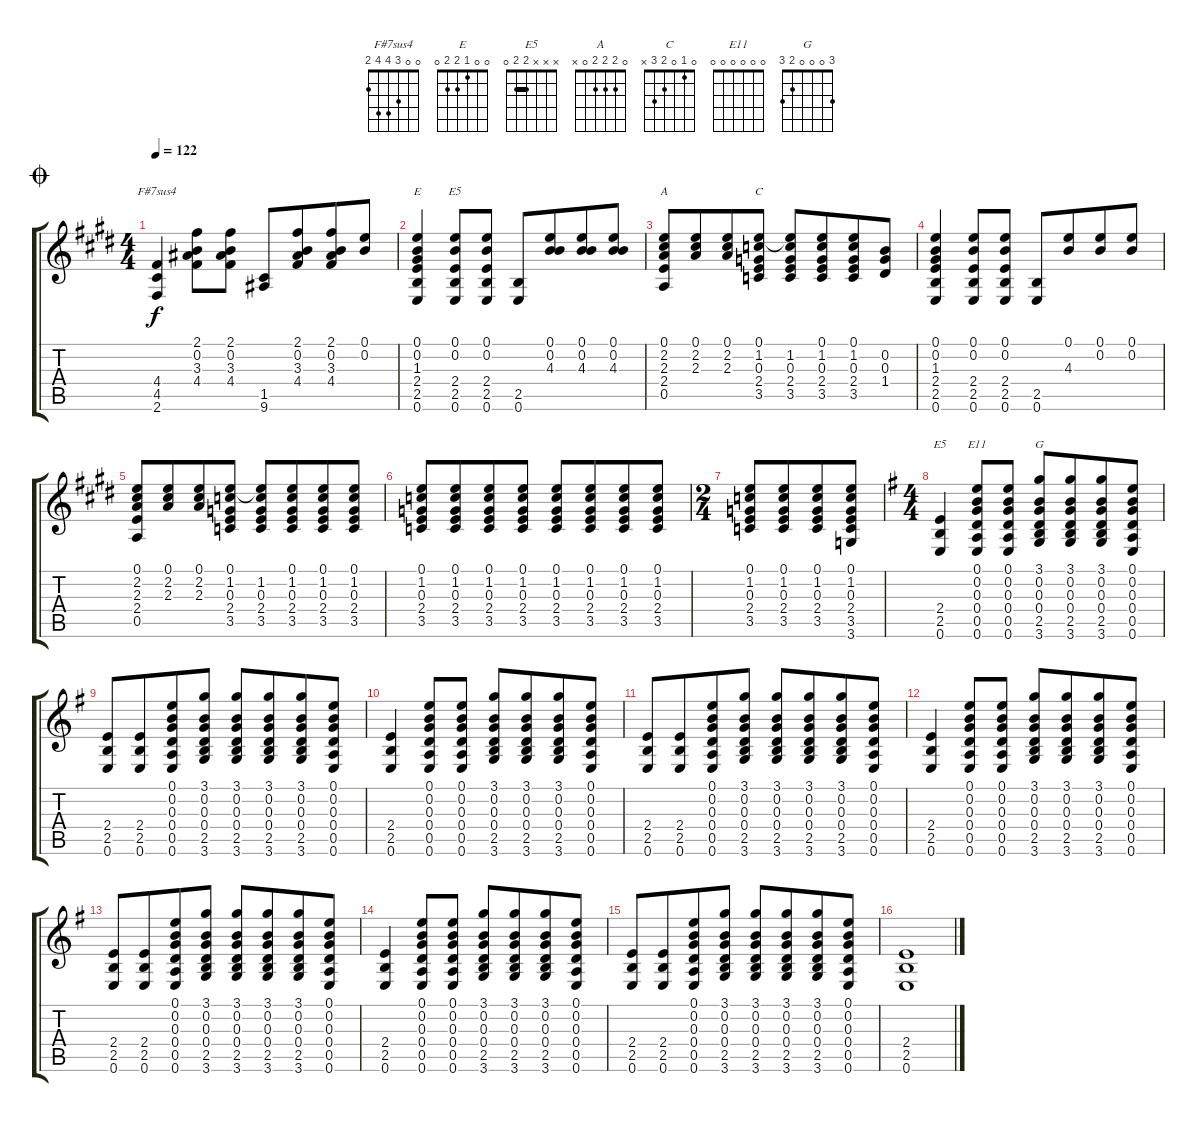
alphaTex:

\track "" {instrument acousticguitarsteel}
\staff {score tabs}
\tuning (E4 B3 G3 D3 A2 E2) {hide}
\chord ("F#7sus4" 0 0 3 4 4 2)
\chord ("E" 0 0 1 2 2 0)
\chord ("E5" 0 0 x 2 2 0)
\chord ("A" 0 2 2 2 0 x)
\chord ("C" 0 1 0 2 3 x)
\chord ("E5" x x x 2 2 0) {barre 2}
\chord ("Е11" 0 0 0 0 0 0)
\chord ("G" 3 0 0 0 2 3)
\ts (4 4)
\jump coda
\tempo 122
\clef g2
\ks c#minor
(4.4 4.5 2.6).4{ch "F#7sus4" dy f} (2.1 0.2 3.3 4.4).8 (2.1 0.2 3.3 4.4).8 (1.5 9.6).8{beam Up beam merge} (2.1 0.2 3.3 4.4).8{beam Up beam merge} (2.1 0.2 3.3 4.4).8{beam Up beam merge} (0.1 0.2).8{beam Up} |
(0.1 0.2 1.3 2.4 2.5 0.6).4{ch "E"} (0.1 0.2 2.4 2.5 0.6).8{ch "E5"} (0.1 0.2 2.4 2.5 0.6).8 (2.5 0.6).8 (0.1 0.2 4.3).8{beam merge} (0.1 0.2 4.3).8{beam merge} (0.1 0.2 4.3).8 |
(0.1 2.2 2.3 2.4 0.5).8{ch "A"} (0.1 2.2 2.3).8{beam merge} (0.1 2.2 2.3).8 (0.1 1.2 0.3 2.4 3.5).8{ch "C"} (0.1{t} 1.2 0.3 2.4 3.5).8 (0.1 1.2 0.3 2.4 3.5).8{beam merge} (0.1 1.2 0.3 2.4 3.5).8 (0.2 0.3 1.4).8 |
\ks e
(0.1 0.2 1.3 2.4 2.5 0.6).4 (0.1 0.2 2.4 2.5 0.6).8 (0.1 0.2 2.4 2.5 0.6).8 (2.5 0.6).8 (0.1 4.3).8{beam merge} (0.1 0.2).8 (0.1 0.2).8 |
(0.1 2.2 2.3 2.4 0.5).8 (0.1 2.2 2.3).8{beam merge} (0.1 2.2 2.3).8 (0.1 1.2 0.3 2.4 3.5).8 (0.1{t} 1.2 0.3 2.4 3.5).8 (0.1 1.2 0.3 2.4 3.5).8{beam merge} (0.1 1.2 0.3 2.4 3.5).8 (0.1 1.2 0.3 2.4 3.5).8 |
(0.1 1.2 0.3 2.4 3.5).8 (0.1 1.2 0.3 2.4 3.5).8{beam merge} (0.1 1.2 0.3 2.4 3.5).8 (0.1 1.2 0.3 2.4 3.5).8 (0.1 1.2 0.3 2.4 3.5).8 (0.1 1.2 0.3 2.4 3.5).8{beam merge} (0.1 1.2 0.3 2.4 3.5).8 (0.1 1.2 0.3 2.4 3.5).8 |
\ts (2 4)
(0.1 1.2 0.3 2.4 3.5).8 (0.1 1.2 0.3 2.4 3.5).8{beam merge} (0.1 1.2 0.3 2.4 3.5).8 (0.1 1.2 0.3 2.4 3.5 3.6).8 |
\ts (4 4)
\ks g
(2.4 2.5 0.6).4{ch "E5"} (0.1 0.2 0.3 0.4 0.5 0.6).8{ch "Е11"} (0.1 0.2 0.3 0.4 0.5 0.6).8 (3.1 0.2 0.3 0.4 2.5 3.6).8{ch "G"} (3.1 0.2 0.3 0.4 2.5 3.6).8{beam merge} (3.1 0.2 0.3 0.4 2.5 3.6).8 (0.1 0.2 0.3 0.4 0.5 0.6).8 |
(2.4 2.5 0.6).8 (2.4 2.5 0.6).8{beam merge} (0.1 0.2 0.3 0.4 0.5 0.6).8 (3.1 0.2 0.3 0.4 2.5 3.6).8 (3.1 0.2 0.3 0.4 2.5 3.6).8{beam merge} (3.1 0.2 0.3 0.4 2.5 3.6).8{beam merge} (3.1 0.2 0.3 0.4 2.5 3.6).8 (0.1 0.2 0.3 0.4 0.5 0.6).8 |
(2.4 2.5 0.6).4 (0.1 0.2 0.3 0.4 0.5 0.6).8 (0.1 0.2 0.3 0.4 0.5 0.6).8 (3.1 0.2 0.3 0.4 2.5 3.6).8 (3.1 0.2 0.3 0.4 2.5 3.6).8{beam merge} (3.1 0.2 0.3 0.4 2.5 3.6).8 (0.1 0.2 0.3 0.4 0.5 0.6).8 |
(2.4 2.5 0.6).8 (2.4 2.5 0.6).8{beam merge} (0.1 0.2 0.3 0.4 0.5 0.6).8 (3.1 0.2 0.3 0.4 2.5 3.6).8 (3.1 0.2 0.3 0.4 2.5 3.6).8{beam merge} (3.1 0.2 0.3 0.4 2.5 3.6).8{beam merge} (3.1 0.2 0.3 0.4 2.5 3.6).8 (0.1 0.2 0.3 0.4 0.5 0.6).8 |
(2.4 2.5 0.6).4 (0.1 0.2 0.3 0.4 0.5 0.6).8 (0.1 0.2 0.3 0.4 0.5 0.6).8 (3.1 0.2 0.3 0.4 2.5 3.6).8 (3.1 0.2 0.3 0.4 2.5 3.6).8{beam merge} (3.1 0.2 0.3 0.4 2.5 3.6).8 (0.1 0.2 0.3 0.4 0.5 0.6).8 |
(2.4 2.5 0.6).8 (2.4 2.5 0.6).8{beam merge} (0.1 0.2 0.3 0.4 0.5 0.6).8 (3.1 0.2 0.3 0.4 2.5 3.6).8 (3.1 0.2 0.3 0.4 2.5 3.6).8{beam merge} (3.1 0.2 0.3 0.4 2.5 3.6).8{beam merge} (3.1 0.2 0.3 0.4 2.5 3.6).8 (0.1 0.2 0.3 0.4 0.5 0.6).8 |
(2.4 2.5 0.6).4 (0.1 0.2 0.3 0.4 0.5 0.6).8 (0.1 0.2 0.3 0.4 0.5 0.6).8 (3.1 0.2 0.3 0.4 2.5 3.6).8 (3.1 0.2 0.3 0.4 2.5 3.6).8{beam merge} (3.1 0.2 0.3 0.4 2.5 3.6).8 (0.1 0.2 0.3 0.4 0.5 0.6).8 |
(2.4 2.5 0.6).8 (2.4 2.5 0.6).8{beam merge} (0.1 0.2 0.3 0.4 0.5 0.6).8 (3.1 0.2 0.3 0.4 2.5 3.6).8 (3.1 0.2 0.3 0.4 2.5 3.6).8{beam merge} (3.1 0.2 0.3 0.4 2.5 3.6).8{beam merge} (3.1 0.2 0.3 0.4 2.5 3.6).8 (0.1 0.2 0.3 0.4 0.5 0.6).8 |
(2.4 2.5 0.6).1
